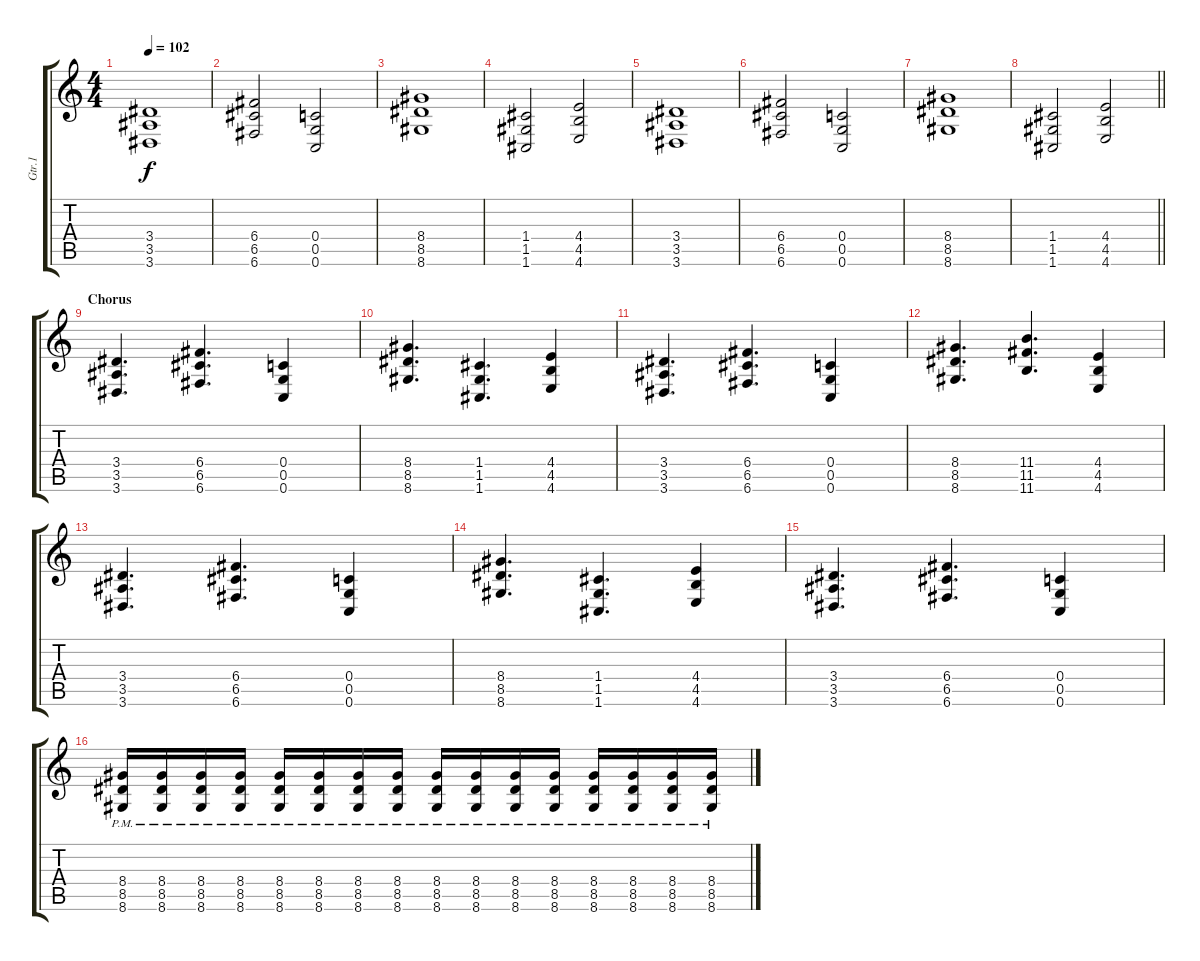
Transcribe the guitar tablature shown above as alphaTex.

\track ("Gtr.1" "Gtr.1") {instrument distortionguitar}
\staff {score tabs}
\tuning (D4 A3 F3 C3 G2 C2) {hide}
\ts (4 4)
\tempo 102
\clef g2
\ks c
(3.4 3.5 3.6).1{dy f} |
(6.4 6.5 6.6).2 (0.4 0.5 0.6).2 |
(8.4 8.5 8.6).1 |
(1.4 1.5 1.6).2 (4.4 4.5 4.6).2 |
(3.4 3.5 3.6).1 |
(6.4 6.5 6.6).2 (0.4 0.5 0.6).2 |
(8.4 8.5 8.6).1 |
\barLineRight lightlight
(1.4 1.5 1.6).2 (4.4 4.5 4.6).2 |
\section ("" "Chorus")
(3.4 3.5 3.6).4{d} (6.4 6.5 6.6).4{d} (0.4 0.5 0.6).4 |
(8.4 8.5 8.6).4{d} (1.4 1.5 1.6).4{d} (4.4 4.5 4.6).4 |
(3.4 3.5 3.6).4{d} (6.4 6.5 6.6).4{d} (0.4 0.5 0.6).4 |
(8.4 8.5 8.6).4{d} (11.4 11.5 11.6).4{d} (4.4 4.5 4.6).4 |
(3.4 3.5 3.6).4{d} (6.4 6.5 6.6).4{d} (0.4 0.5 0.6).4 |
(8.4 8.5 8.6).4{d} (1.4 1.5 1.6).4{d} (4.4 4.5 4.6).4 |
(3.4 3.5 3.6).4{d} (6.4 6.5 6.6).4{d} (0.4 0.5 0.6).4 |
(8.4{pm} 8.5{pm} 8.6{pm}).16 (8.4{pm} 8.5{pm} 8.6{pm}).16 (8.4{pm} 8.5{pm} 8.6{pm}).16 (8.4{pm} 8.5{pm} 8.6{pm}).16 (8.4{pm} 8.5{pm} 8.6{pm}).16 (8.4{pm} 8.5{pm} 8.6{pm}).16 (8.4{pm} 8.5{pm} 8.6{pm}).16 (8.4{pm} 8.5{pm} 8.6{pm}).16 (8.4{pm} 8.5{pm} 8.6{pm}).16 (8.4{pm} 8.5{pm} 8.6{pm}).16 (8.4{pm} 8.5{pm} 8.6{pm}).16 (8.4{pm} 8.5{pm} 8.6{pm}).16 (8.4{pm} 8.5{pm} 8.6{pm}).16 (8.4{pm} 8.5{pm} 8.6{pm}).16 (8.4{pm} 8.5{pm} 8.6{pm}).16 (8.4{pm} 8.5{pm} 8.6{pm}).16
